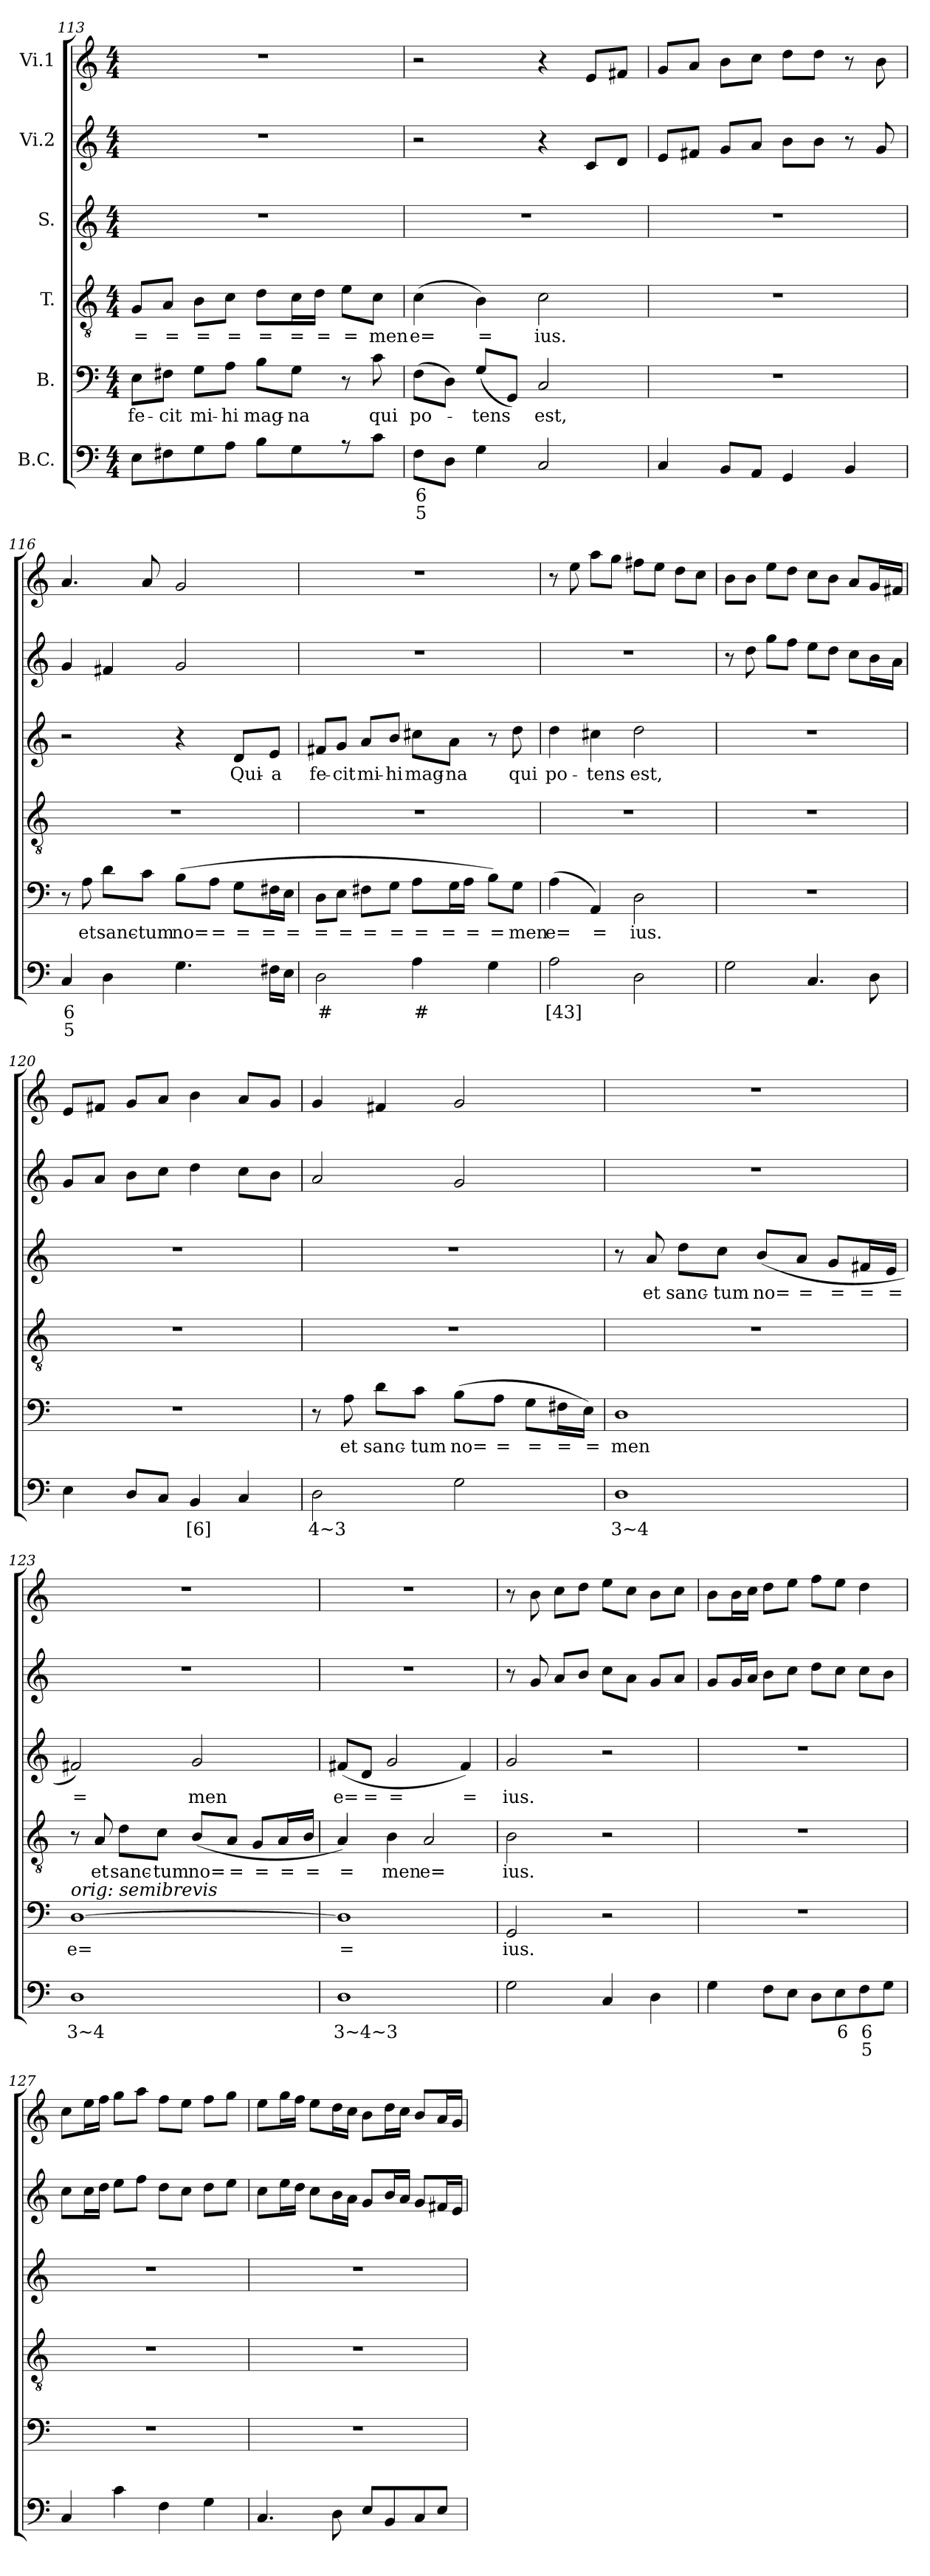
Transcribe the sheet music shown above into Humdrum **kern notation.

**kern	**text	**text	**kern	**text	**kern	**text	**kern	**text	**kern	**kern
*part6	*part6	*part6	*part5	*part5	*part4	*part4	*part3	*part3	*part2	*part1
*staff6	*staff6	*staff6	*staff5	*staff5	*staff4	*staff4	*staff3	*staff3	*staff2	*staff1
*I"B.C.	*	*	*I"B.	*	*I"T.	*	*I"S.	*	*I"Vi.2	*I"Vi.1
!!LO:PB:g=z
*clefF4	*	*	*clefF4	*	*clefGv2	*	*clefG2	*	*clefG2	*clefG2
*k[]	*	*	*k[]	*	*k[]	*	*k[]	*	*k[]	*k[]
*C:	*	*	*C:	*	*C:	*	*C:	*	*C:	*C:
*M4/4	*	*	*M4/4	*	*M4/4	*	*M4/4	*	*M4/4	*M4/4
=113	=113	=113	=113	=113	=113	=113	=113	=113	=113	=113
!	!	!	!	!LO:LY:b	!	!LO:LY:b	!	!	!	!
8E\L	.	.	8E\L	fe-	8G/L	=	1r	.	1r	1r
!	!	!	!	!LO:LY:b	!	!LO:LY:b	!	!	!	!
8F#X\	.	.	8F#X\J	-cit	8A/J	=	.	.	.	.
!	!	!	!	!LO:LY:b	!	!LO:LY:b	!	!	!	!
8G\	.	.	8G\L	mi-	8B\L	=	.	.	.	.
!	!	!	!	!LO:LY:b	!	!LO:LY:b	!	!	!	!
8A\J	.	.	8A\J	-hi	8c\J	=	.	.	.	.
!	!	!	!	!LO:LY:b	!	!LO:LY:b	!	!	!	!
8B\L	.	.	8B\L	mag-	8d\L	=	.	.	.	.
!	!	!	!	!LO:LY:b	!	!LO:LY:b	!	!	!	!
8G\	.	.	8G\J	-na	16c\L	=	.	.	.	.
!	!	!	!	!	!	!LO:LY:b	!	!	!	!
.	.	.	.	.	16d\JJ	=	.	.	.	.
!	!	!	!	!	!	!LO:LY:b	!	!	!	!
8r	.	.	8r	.	8e\L	=	.	.	.	.
!	!	!	!	!LO:LY:b	!	!LO:LY:b	!	!	!	!
8c\J	.	.	8c\	qui	8c\J	men	.	.	.	.
=114	=114	=114	=114	=114	=114	=114	=114	=114	=114	=114
!	!LO:LY:b	!LO:LY:b	!	!LO:LY:b	!	!LO:LY:b	!	!	!	!
8F\L	6	5	(>8F\L	po-	(>4c\	e=	1r	.	2r	2r
8D\J	.	.	8D\J)	.	.	.	.	.	.	.
!	!	!	!	!LO:LY:b	!	!LO:LY:b	!	!	!	!
4G\	.	.	(<8G/L	-tens	4B\)	=	.	.	.	.
.	.	.	8GG/J)	.	.	.	.	.	.	.
!	!	!	!	!LO:LY:b	!	!LO:LY:b	!	!	!	!
2C/	.	.	2C/	est,	2c\	ius.	.	.	4r	4r
.	.	.	.	.	.	.	.	.	8c/L	8e/L
.	.	.	.	.	.	.	.	.	8d/J	8f#X/J
=115	=115	=115	=115	=115	=115	=115	=115	=115	=115	=115
4C/	.	.	1r	.	1r	.	1r	.	8e/L	8g/L
.	.	.	.	.	.	.	.	.	8f#X/J	8a/J
8BB/L	.	.	.	.	.	.	.	.	8g/L	8b\L
8AA/J	.	.	.	.	.	.	.	.	8a/J	8cc\J
4GG/	.	.	.	.	.	.	.	.	8b\L	8dd\L
.	.	.	.	.	.	.	.	.	8b\J	8dd\J
4BB/	.	.	.	.	.	.	.	.	8r	8r
.	.	.	.	.	.	.	.	.	8g/	8b\
=116	=116	=116	=116	=116	=116	=116	=116	=116	=116	=116
!	!LO:LY:b	!LO:LY:b	!	!	!	!	!	!	!	!
4C/	6	5	8r	.	1r	.	2r	.	4g/	4.a/
!	!	!	!	!LO:LY:b	!	!	!	!	!	!
.	.	.	8A\	et	.	.	.	.	.	.
!	!	!	!	!LO:LY:b	!	!	!	!	!	!
4D\	.	.	8d\L	sanc-	.	.	.	.	4f#X/	.
!	!	!	!	!LO:LY:b	!	!	!	!	!	!
.	.	.	8c\J	-tum	.	.	.	.	.	8a/
!	!	!	!	!LO:LY:b	!	!	!	!	!	!
4.G\	.	.	(>8B\L	no=	.	.	4r	.	2g/	2g/
!	!	!	!	!LO:LY:b	!	!	!	!	!	!
.	.	.	8A\J	=	.	.	.	.	.	.
!	!	!	!	!LO:LY:b	!	!	!	!LO:LY:b	!	!
.	.	.	8G\L	=	.	.	8d/L	Qui-	.	.
!	!	!	!	!LO:LY:b	!	!	!	!LO:LY:b	!	!
16F#X\LL	.	.	16F#X\L	=	.	.	8e/J	-a	.	.
!	!	!	!	!LO:LY:b	!	!	!	!	!	!
16E\JJ	.	.	16E\JJ	=	.	.	.	.	.	.
!!LO:LB:g=z
=117	=117	=117	=117	=117	=117	=117	=117	=117	=117	=117
!	!LO:LY:b	!	!	!LO:LY:b	!	!	!	!LO:LY:b	!	!
2D\	#	.	8D\L	=	1r	.	8f#X/L	fe-	1r	1r
!	!	!	!	!LO:LY:b	!	!	!	!LO:LY:b	!	!
.	.	.	8E\J	=	.	.	8g/J	-cit	.	.
!	!	!	!	!LO:LY:b	!	!	!	!LO:LY:b	!	!
.	.	.	8F#X\L	=	.	.	8a/L	mi-	.	.
!	!	!	!	!LO:LY:b	!	!	!	!LO:LY:b	!	!
.	.	.	8G\J	=	.	.	8b/J	-hi	.	.
!	!LO:LY:b	!	!	!LO:LY:b	!	!	!	!LO:LY:b	!	!
4A\	#	.	8A\L	=	.	.	8cc#X\L	mag-	.	.
!	!	!	!	!LO:LY:b	!	!	!	!LO:LY:b	!	!
.	.	.	16G\L	=	.	.	8a\J	-na	.	.
!	!	!	!	!LO:LY:b	!	!	!	!	!	!
.	.	.	16A\JJ	=	.	.	.	.	.	.
!	!	!	!	!LO:LY:b	!	!	!	!	!	!
4G\	.	.	8B\L)	=	.	.	8r	.	.	.
!	!	!	!	!LO:LY:b	!	!	!	!LO:LY:b	!	!
.	.	.	8G\J	men	.	.	8dd\	qui	.	.
=118	=118	=118	=118	=118	=118	=118	=118	=118	=118	=118
!	!LO:LY:b	!	!	!LO:LY:b	!	!	!	!LO:LY:b	!	!
2A\	[43]	.	(>4A\	e=	1r	.	4dd\	po-	1r	8r
.	.	.	.	.	.	.	.	.	.	8ee\
!	!	!	!	!LO:LY:b	!	!	!	!LO:LY:b	!	!
.	.	.	4AA/)	=	.	.	4cc#X\	-tens	.	8aa\L
.	.	.	.	.	.	.	.	.	.	8gg\J
!	!	!	!	!LO:LY:b	!	!	!	!LO:LY:b	!	!
2D\	.	.	2D\	ius.	.	.	2dd\	est,	.	8ff#X\L
.	.	.	.	.	.	.	.	.	.	8ee\J
.	.	.	.	.	.	.	.	.	.	8dd\L
.	.	.	.	.	.	.	.	.	.	8cc\J
=119	=119	=119	=119	=119	=119	=119	=119	=119	=119	=119
2G\	.	.	1r	.	1r	.	1r	.	8r	8b\L
.	.	.	.	.	.	.	.	.	8dd\	8b\J
.	.	.	.	.	.	.	.	.	8gg\L	8ee\L
.	.	.	.	.	.	.	.	.	8ff\J	8dd\J
4.C/	.	.	.	.	.	.	.	.	8ee\L	8cc\L
.	.	.	.	.	.	.	.	.	8dd\J	8b\J
.	.	.	.	.	.	.	.	.	8cc\L	8a/L
8D\	.	.	.	.	.	.	.	.	16b\L	16g/L
.	.	.	.	.	.	.	.	.	16a\JJ	16f#X/JJ
=120	=120	=120	=120	=120	=120	=120	=120	=120	=120	=120
4E\	.	.	1r	.	1r	.	1r	.	8g/L	8e/L
.	.	.	.	.	.	.	.	.	8a/J	8f#X/J
8D/L	.	.	.	.	.	.	.	.	8b\L	8g/L
8C/J	.	.	.	.	.	.	.	.	8cc\J	8a/J
!	!LO:LY:b	!	!	!	!	!	!	!	!	!
4BB/	[6]	.	.	.	.	.	.	.	4dd\	4b\
4C/	.	.	.	.	.	.	.	.	8cc\L	8a/L
.	.	.	.	.	.	.	.	.	8b\J	8g/J
!!LO:PB:g=z
=121	=121	=121	=121	=121	=121	=121	=121	=121	=121	=121
!	!LO:LY:b	!	!	!	!	!	!	!	!	!
2D\	4~3	.	8r	.	1r	.	1r	.	2a/	4g/
!	!	!	!	!LO:LY:b	!	!	!	!	!	!
.	.	.	8A\	et	.	.	.	.	.	.
!	!	!	!	!LO:LY:b	!	!	!	!	!	!
.	.	.	8d\L	sanc-	.	.	.	.	.	4f#X/
!	!	!	!	!LO:LY:b	!	!	!	!	!	!
.	.	.	8c\J	-tum	.	.	.	.	.	.
!	!	!	!	!LO:LY:b	!	!	!	!	!	!
2G\	.	.	(>8B\L	no=	.	.	.	.	2g/	2g/
!	!	!	!	!LO:LY:b	!	!	!	!	!	!
.	.	.	8A\J	=	.	.	.	.	.	.
!	!	!	!	!LO:LY:b	!	!	!	!	!	!
.	.	.	8G\L	=	.	.	.	.	.	.
!	!	!	!	!LO:LY:b	!	!	!	!	!	!
.	.	.	16F#X\L	=	.	.	.	.	.	.
!	!	!	!	!LO:LY:b	!	!	!	!	!	!
.	.	.	16E\JJ)	=	.	.	.	.	.	.
=122	=122	=122	=122	=122	=122	=122	=122	=122	=122	=122
!	!LO:LY:b	!	!	!LO:LY:b	!	!	!	!	!	!
1D	3~4	.	1D	men	1r	.	8r	.	1r	1r
!	!	!	!	!	!	!	!	!LO:LY:b	!	!
.	.	.	.	.	.	.	8a/	et	.	.
!	!	!	!	!	!	!	!	!LO:LY:b	!	!
.	.	.	.	.	.	.	8dd\L	sanc-	.	.
!	!	!	!	!	!	!	!	!LO:LY:b	!	!
.	.	.	.	.	.	.	8cc\J	-tum	.	.
!	!	!	!	!	!	!	!	!LO:LY:b	!	!
.	.	.	.	.	.	.	(<8b/L	no=	.	.
!	!	!	!	!	!	!	!	!LO:LY:b	!	!
.	.	.	.	.	.	.	8a/J	=	.	.
!	!	!	!	!	!	!	!	!LO:LY:b	!	!
.	.	.	.	.	.	.	8g/L	=	.	.
!	!	!	!	!	!	!	!	!LO:LY:b	!	!
.	.	.	.	.	.	.	16f#X/L	=	.	.
!	!	!	!	!	!	!	!	!LO:LY:b	!	!
.	.	.	.	.	.	.	16e/JJ	=	.	.
=123	=123	=123	=123	=123	=123	=123	=123	=123	=123	=123
!	!	!	!LO:TX:a:i:t=orig&colon; semibrevis	!	!	!	!	!	!	!
!	!LO:LY:b	!	!	!LO:LY:b	!	!	!	!LO:LY:b	!	!
1D	3~4	.	[1D	e=	8r	.	2f#X/)	=	1r	1r
!	!	!	!	!	!	!LO:LY:b	!	!	!	!
.	.	.	.	.	8A/	et	.	.	.	.
!	!	!	!	!	!	!LO:LY:b	!	!	!	!
.	.	.	.	.	8d\L	sanc-	.	.	.	.
!	!	!	!	!	!	!LO:LY:b	!	!	!	!
.	.	.	.	.	8c\J	-tum	.	.	.	.
!	!	!	!	!	!	!LO:LY:b	!	!LO:LY:b	!	!
.	.	.	.	.	(<8B/L	no=	2g/	men	.	.
!	!	!	!	!	!	!LO:LY:b	!	!	!	!
.	.	.	.	.	8A/J	=	.	.	.	.
!	!	!	!	!	!	!LO:LY:b	!	!	!	!
.	.	.	.	.	8G/L	=	.	.	.	.
!	!	!	!	!	!	!LO:LY:b	!	!	!	!
.	.	.	.	.	16A/L	=	.	.	.	.
!	!	!	!	!	!	!LO:LY:b	!	!	!	!
.	.	.	.	.	16B/JJ	=	.	.	.	.
=124	=124	=124	=124	=124	=124	=124	=124	=124	=124	=124
!	!LO:LY:b	!	!	!LO:LY:b	!	!LO:LY:b	!	!LO:LY:b	!	!
1D	3~4~3	.	1D]	=	4A/)	=	(<8f#X/L	e=	1r	1r
!	!	!	!	!	!	!	!	!LO:LY:b	!	!
.	.	.	.	.	.	.	8d/J	=	.	.
!	!	!	!	!	!	!LO:LY:b	!	!LO:LY:b	!	!
.	.	.	.	.	4B\	men	2g/	=	.	.
!	!	!	!	!	!	!LO:LY:b	!	!	!	!
.	.	.	.	.	2A/	e=	.	.	.	.
!	!	!	!	!	!	!	!	!LO:LY:b	!	!
.	.	.	.	.	.	.	4f#/)	=	.	.
!!LO:LB:g=z
=125	=125	=125	=125	=125	=125	=125	=125	=125	=125	=125
!	!	!	!	!LO:LY:b	!	!LO:LY:b	!	!LO:LY:b	!	!
2G\	.	.	2GG/	ius.	2B\	ius.	2g/	ius.	8r	8r
.	.	.	.	.	.	.	.	.	8g/	8b\
.	.	.	.	.	.	.	.	.	8a/L	8cc\L
.	.	.	.	.	.	.	.	.	8b/J	8dd\J
4C/	.	.	2r	.	2r	.	2r	.	8cc\L	8ee\L
.	.	.	.	.	.	.	.	.	8a\J	8cc\J
4D\	.	.	.	.	.	.	.	.	8g/L	8b\L
.	.	.	.	.	.	.	.	.	8a/J	8cc\J
=126	=126	=126	=126	=126	=126	=126	=126	=126	=126	=126
4G\	.	.	1r	.	1r	.	1r	.	8g/L	8b\L
.	.	.	.	.	.	.	.	.	16g/L	16b\L
.	.	.	.	.	.	.	.	.	16a/JJ	16cc\JJ
8F\L	.	.	.	.	.	.	.	.	8b\L	8dd\L
8E\J	.	.	.	.	.	.	.	.	8cc\J	8ee\J
8D\L	.	.	.	.	.	.	.	.	8dd\L	8ff\L
!	!LO:LY:b	!	!	!	!	!	!	!	!	!
8E\	6	.	.	.	.	.	.	.	8cc\J	8ee\J
!	!LO:LY:b	!LO:LY:b	!	!	!	!	!	!	!	!
8F\	6	5	.	.	.	.	.	.	8cc\L	4dd\
8G\J	.	.	.	.	.	.	.	.	8b\J	.
=127	=127	=127	=127	=127	=127	=127	=127	=127	=127	=127
4C/	.	.	1r	.	1r	.	1r	.	8cc\L	8cc\L
.	.	.	.	.	.	.	.	.	16cc\L	16ee\L
.	.	.	.	.	.	.	.	.	16dd\JJ	16ff\JJ
4c\	.	.	.	.	.	.	.	.	8ee\L	8gg\L
.	.	.	.	.	.	.	.	.	8ff\J	8aa\J
4F\	.	.	.	.	.	.	.	.	8dd\L	8ff\L
.	.	.	.	.	.	.	.	.	8cc\J	8ee\J
4G\	.	.	.	.	.	.	.	.	8dd\L	8ff\L
.	.	.	.	.	.	.	.	.	8ee\J	8gg\J
=128	=128	=128	=128	=128	=128	=128	=128	=128	=128	=128
4.C/	.	.	1r	.	1r	.	1r	.	8cc\L	8ee\L
.	.	.	.	.	.	.	.	.	16ee\L	16gg\L
.	.	.	.	.	.	.	.	.	16dd\JJ	16ff\JJ
.	.	.	.	.	.	.	.	.	8cc\L	8ee\L
8D\	.	.	.	.	.	.	.	.	16b\L	16dd\L
.	.	.	.	.	.	.	.	.	16a\JJ	16cc\JJ
8E/L	.	.	.	.	.	.	.	.	8g/L	8b\L
8BB/	.	.	.	.	.	.	.	.	16b/L	16dd\L
.	.	.	.	.	.	.	.	.	16a/JJ	16cc\JJ
8C/	.	.	.	.	.	.	.	.	8g/L	8b/L
8E/J	.	.	.	.	.	.	.	.	16f#X/L	16a/L
.	.	.	.	.	.	.	.	.	16e/JJ	16g/JJ
=	=	=	=	=	=	=	=	=	=	=
*-	*-	*-	*-	*-	*-	*-	*-	*-	*-	*-
